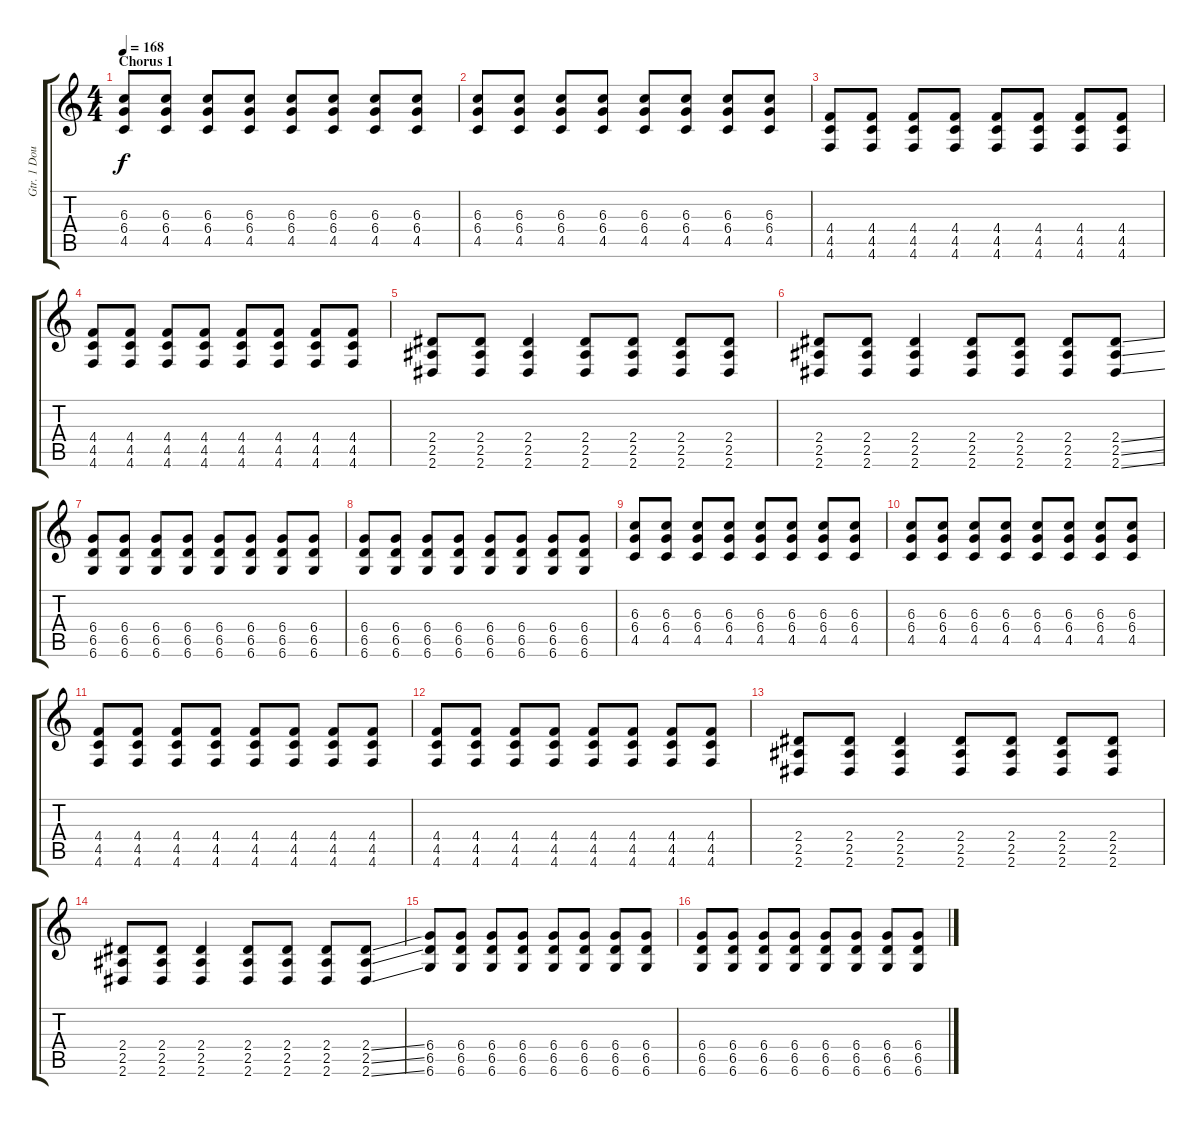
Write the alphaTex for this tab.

\track ("Gtr. 1 Doubled" "Gtr. 1 Dou") {instrument distortionguitar}
\staff {score tabs}
\tuning (Eb4 Bb3 Gb3 Db3 Ab2 Db2) {hide}
\ts (4 4)
\section ("" "Chorus 1")
\tempo 168
\clef g2
\ks aminor
(6.3 6.4 4.5).8{dy f} (6.3 6.4 4.5).8 (6.3 6.4 4.5).8 (6.3 6.4 4.5).8 (6.3 6.4 4.5).8 (6.3 6.4 4.5).8 (6.3 6.4 4.5).8 (6.3 6.4 4.5).8 |
(6.3 6.4 4.5).8 (6.3 6.4 4.5).8 (6.3 6.4 4.5).8 (6.3 6.4 4.5).8 (6.3 6.4 4.5).8 (6.3 6.4 4.5).8 (6.3 6.4 4.5).8 (6.3 6.4 4.5).8 |
(4.4 4.5 4.6).8 (4.4 4.5 4.6).8 (4.4 4.5 4.6).8 (4.4 4.5 4.6).8 (4.4 4.5 4.6).8 (4.4 4.5 4.6).8 (4.4 4.5 4.6).8 (4.4 4.5 4.6).8 |
(4.4 4.5 4.6).8 (4.4 4.5 4.6).8 (4.4 4.5 4.6).8 (4.4 4.5 4.6).8 (4.4 4.5 4.6).8 (4.4 4.5 4.6).8 (4.4 4.5 4.6).8 (4.4 4.5 4.6).8 |
(2.4 2.5 2.6).8 (2.4 2.5 2.6).8 (2.4 2.5 2.6).4 (2.4 2.5 2.6).8 (2.4 2.5 2.6).8 (2.4 2.5 2.6).8 (2.4 2.5 2.6).8 |
(2.4 2.5 2.6).8 (2.4 2.5 2.6).8 (2.4 2.5 2.6).4 (2.4 2.5 2.6).8 (2.4 2.5 2.6).8 (2.4 2.5 2.6).8 (2.4{ss} 2.5{ss} 2.6{ss}).8 |
(6.4 6.5 6.6).8 (6.4 6.5 6.6).8 (6.4 6.5 6.6).8 (6.4 6.5 6.6).8 (6.4 6.5 6.6).8 (6.4 6.5 6.6).8 (6.4 6.5 6.6).8 (6.4 6.5 6.6).8 |
(6.4 6.5 6.6).8 (6.4 6.5 6.6).8 (6.4 6.5 6.6).8 (6.4 6.5 6.6).8 (6.4 6.5 6.6).8 (6.4 6.5 6.6).8 (6.4 6.5 6.6).8 (6.4 6.5 6.6).8 |
(6.3 6.4 4.5).8 (6.3 6.4 4.5).8 (6.3 6.4 4.5).8 (6.3 6.4 4.5).8 (6.3 6.4 4.5).8 (6.3 6.4 4.5).8 (6.3 6.4 4.5).8 (6.3 6.4 4.5).8 |
(6.3 6.4 4.5).8 (6.3 6.4 4.5).8 (6.3 6.4 4.5).8 (6.3 6.4 4.5).8 (6.3 6.4 4.5).8 (6.3 6.4 4.5).8 (6.3 6.4 4.5).8 (6.3 6.4 4.5).8 |
(4.4 4.5 4.6).8 (4.4 4.5 4.6).8 (4.4 4.5 4.6).8 (4.4 4.5 4.6).8 (4.4 4.5 4.6).8 (4.4 4.5 4.6).8 (4.4 4.5 4.6).8 (4.4 4.5 4.6).8 |
(4.4 4.5 4.6).8 (4.4 4.5 4.6).8 (4.4 4.5 4.6).8 (4.4 4.5 4.6).8 (4.4 4.5 4.6).8 (4.4 4.5 4.6).8 (4.4 4.5 4.6).8 (4.4 4.5 4.6).8 |
(2.4 2.5 2.6).8 (2.4 2.5 2.6).8 (2.4 2.5 2.6).4 (2.4 2.5 2.6).8 (2.4 2.5 2.6).8 (2.4 2.5 2.6).8 (2.4 2.5 2.6).8 |
(2.4 2.5 2.6).8 (2.4 2.5 2.6).8 (2.4 2.5 2.6).4 (2.4 2.5 2.6).8 (2.4 2.5 2.6).8 (2.4 2.5 2.6).8 (2.4{ss} 2.5{ss} 2.6{ss}).8 |
(6.4 6.5 6.6).8 (6.4 6.5 6.6).8 (6.4 6.5 6.6).8 (6.4 6.5 6.6).8 (6.4 6.5 6.6).8 (6.4 6.5 6.6).8 (6.4 6.5 6.6).8 (6.4 6.5 6.6).8 |
(6.4 6.5 6.6).8 (6.4 6.5 6.6).8 (6.4 6.5 6.6).8 (6.4 6.5 6.6).8 (6.4 6.5 6.6).8 (6.4 6.5 6.6).8 (6.4 6.5 6.6).8 (6.4 6.5 6.6).8
